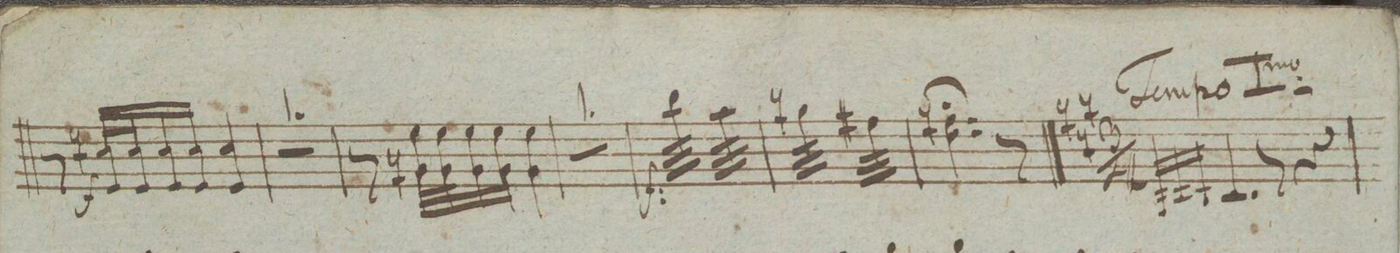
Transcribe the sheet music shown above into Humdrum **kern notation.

**kern	**dynam
*I"Violino Imo	*
*clefG2	*
*k[f#c#g#]	*
*M2/4	*
16r	.
32ccnLLL 32e/	f
32ccJ 32e/	.
16cc 16e/	.
16ccJJ 16e/	.
4cc 4e/	.
=60	=60
2r	.
=61	=61
16r	.
32eeLLL 32gn\	.
32eeJ 32g\	.
16ee 16g\	.
16eeJJ 16g\	.
4ee 4g\	.
=62	=62
2r	.
=63	=63
*tremolo	*
32bb\LLL	f
32bb\	.
32bb\	.
32bb\	.
32bb\	.
32bb\	.
32bb\	.
32bb\JJJ	.
32aa\LLL	.
32aa\	.
32aa\	.
32aa\	.
32aa\	.
32aa\	.
32aa\	.
32aa\JJJ	.
=64	=64
32ggn\LLL	.
32gg\	.
32gg\	.
32gg\	.
32gg\	.
32gg\	.
32gg\	.
32gg\JJJ	.
32ff#X\LLL	.
32ff#\	.
32ff#\	.
32ff#\	.
32ff#\	.
32ff#\	.
32ff#\	.
32ff#\JJJ	.
*Xtremolo	*
=65	=65
4.ffn 4.dd;\	.
8r	.
=66||	=66||
*k[]	*
*M3/4	*
16qqG/LL	.
16qqA/	.
16qqB/JJ	.
4.c/	.
8r	.
4r	.
=67	=67
*-	*-
